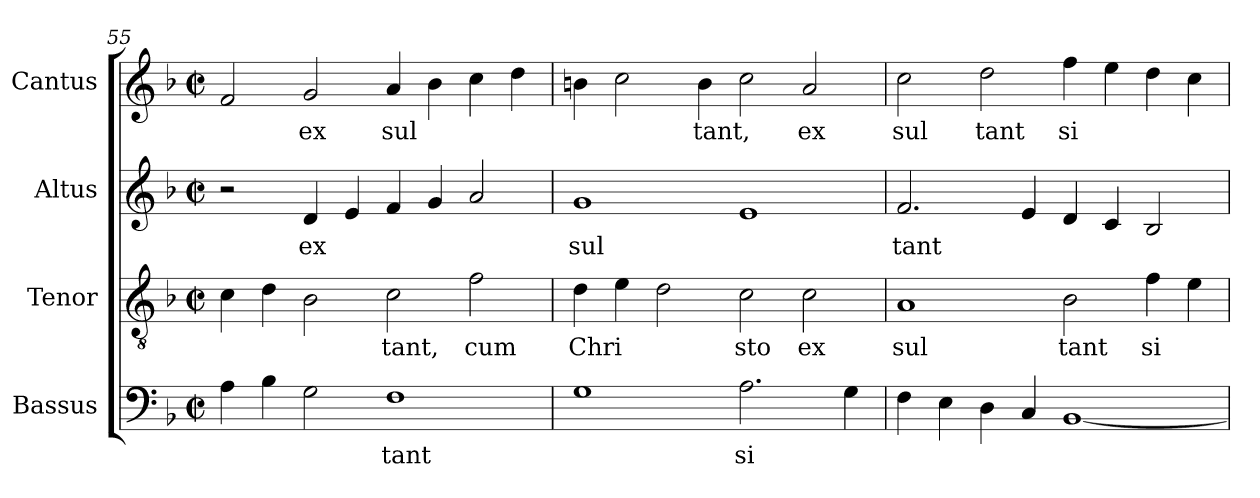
**kern	**text	**kern	**text	**kern	**text	**kern	**text
*part4	*part4	*part3	*part3	*part2	*part2	*part1	*part1
*staff4	*staff4	*staff3	*staff3	*staff2	*staff2	*staff1	*staff1
*I"Bassus	*	*I"Tenor	*	*I"Altus	*	*I"Cantus	*
*clefF4	*	*clefGv2	*	*clefG2	*	*clefG2	*
*k[b-]	*	*k[b-]	*	*k[b-]	*	*k[b-]	*
*F:	*	*F:	*	*F:	*	*F:	*
*M2/2	*	*M2/2	*	*M2/2	*	*M2/2	*
*met(c|)	*	*met(c|)	*	*met(c|)	*	*met(c|)	*
=55	=55	=55	=55	=55	=55	=55	=55
!	!LO:LY:b	!	!LO:LY:b	!	!	!	!LO:LY:b:cj
4A\	.	4c\	.	2r	.	2f/	.
!	!LO:LY:b	!	!LO:LY:b	!	!	!	!
4B-\	.	4d\	.	.	.	.	.
!	!LO:LY:b	!	!LO:LY:b	!	!LO:LY:b:cj	!	!LO:LY:b:cj
2G\	.	2B-\	.	4d/	ex-	2g/	ex
!	!	!	!	!	!LO:LY:b:cj	!	!
.	.	.	.	4e/	--	.	.
!	!LO:LY:b	!	!LO:LY:b	!	!LO:LY:b:cj	!	!LO:LY:b:cj
1F	tant	2c\	tant,	4f/	--	4a/	sul
!	!	!	!	!	!LO:LY:b:cj	!	!LO:LY:b:cj
.	.	.	.	4g/	--	4b-\	.
!	!	!	!LO:LY:b	!	!LO:LY:b:cj	!	!LO:LY:b:cj
.	.	2f\	cum	2a/	--	4cc\	.
!	!	!	!	!	!	!	!LO:LY:b:cj
.	.	.	.	.	.	4dd\	.
=56	=56	=56	=56	=56	=56	=56	=56
!	!LO:LY:b	!	!LO:LY:b	!	!LO:LY:b:cj	!	!LO:LY:b:cj
1G	.	4d\	Chri	1g	-sul-	4bn\	.
!	!	!	!LO:LY:b	!	!	!	!LO:LY:b:cj
.	.	4e\	.	.	.	2cc\	.
!	!	!	!LO:LY:b	!	!	!	!
.	.	2d\	.	.	.	.	.
!	!	!	!	!	!	!	!LO:LY:b:cj
.	.	.	.	.	.	4b\	tant,
!	!LO:LY:b	!	!LO:LY:b	!	!LO:LY:b:cj	!	!LO:LY:b:cj
2.A\	si	2c\	sto	1e	--	2cc\	.
!	!	!	!LO:LY:b	!	!	!	!LO:LY:b:cj
.	.	2c\	ex	.	.	2a/	ex
!	!LO:LY:b	!	!	!	!	!	!
4G\	.	.	.	.	.	.	.
=57	=57	=57	=57	=57	=57	=57	=57
!	!LO:LY:b	!	!LO:LY:b	!	!LO:LY:b:cj	!	!LO:LY:b:cj
4F\	.	1A	sul	2.f/	-tant	2cc\	sul
!	!LO:LY:b	!	!	!	!	!	!
4E\	.	.	.	.	.	.	.
!	!LO:LY:b	!	!	!	!	!	!LO:LY:b:cj
4D\	.	.	.	.	.	2dd\	tant
!	!LO:LY:b	!	!	!	!LO:LY:b:cj	!	!
4C/	.	.	.	4e/	.	.	.
!	!LO:LY:b	!	!LO:LY:b	!	!LO:LY:b:cj	!	!LO:LY:b:cj
[>1BB-	.	2B-\	tant	4d/	.	4ff\	si
!	!	!	!	!	!LO:LY:b:cj	!	!LO:LY:b:cj
.	.	.	.	4c/	.	4ee\	.
!	!	!	!LO:LY:b	!	!LO:LY:b:cj	!	!LO:LY:b:cj
.	.	4f\	si	2B-/	.	4dd\	.
!	!	!	!LO:LY:b	!	!	!	!LO:LY:b:cj
.	.	4e\	.	.	.	4cc\	.
=	=	=	=	=	=	=	=
*-	*-	*-	*-	*-	*-	*-	*-
